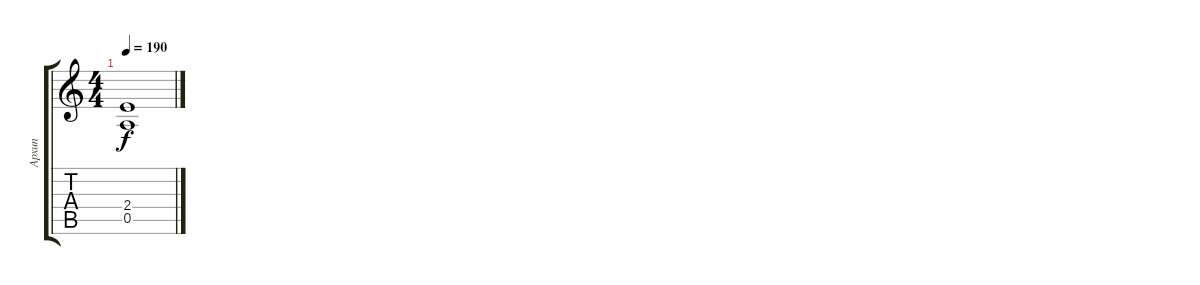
\track ("Архип" "Архип") {instrument distortionguitar}
\staff {score tabs}
\tuning (E4 B3 G3 D3 A2 E2) {hide}
\ts (4 4)
\tempo 190
\clef g2
\ks c
(2.4 0.5).1{dy f}
